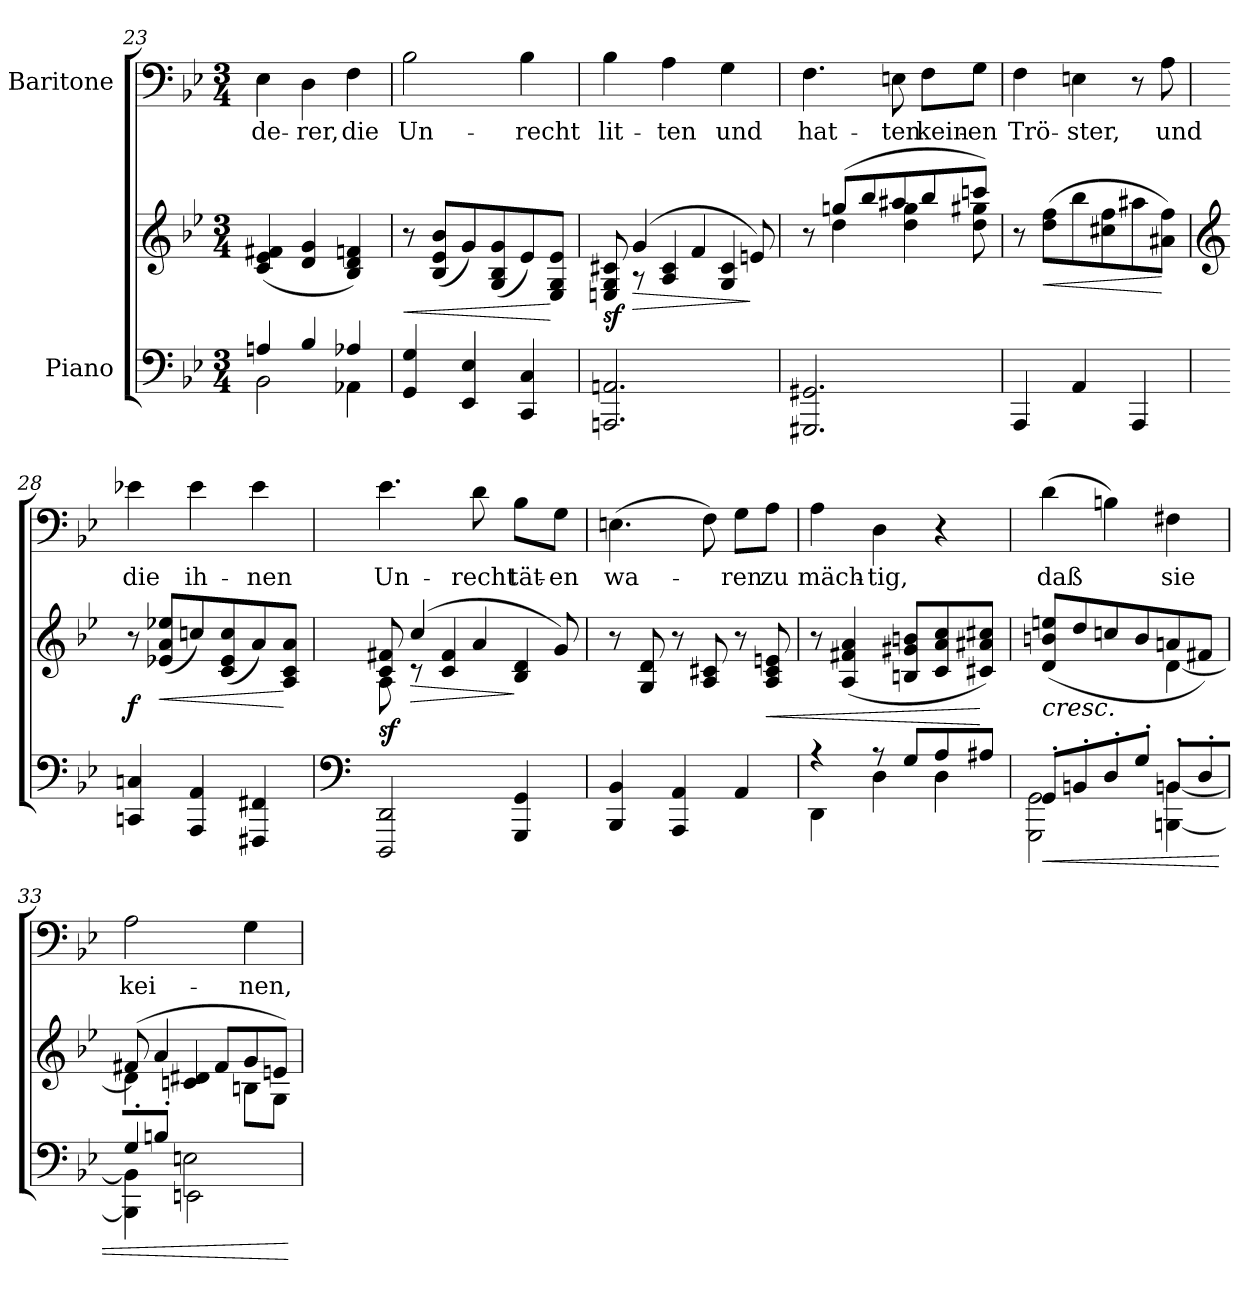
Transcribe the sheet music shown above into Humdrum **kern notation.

**kern	**kern	**dynam	**kern	**text
*part2	*part2	*part2	*part1	*part1
*staff3	*staff2	*staff2/3	*staff1	*staff1
*I"Piano	*	*	*I"Baritone	*
!!LO:PB:g=z
*clefF4	*clefG2	*	*clefF4	*
*k[b-e-]	*k[b-e-]	*	*k[b-e-]	*
*B-:	*B-:	*	*B-:	*
*M3/4	*M3/4	*	*M3/4	*
=23	=23	=23	=23	=23
*^	*	*	*	*
!	!	!	!	!	!LO:LY:b:color=#000000
4Ani/	2BB-i\	(4ci/ 4e-i 4f#Xi	.	4E-i\	de-
!	!	!	!	!	!LO:LY:b:color=#000000
4B-i/	.	4di/ 4gi	.	4Di\	-rer,
!	!	!	!	!	!LO:LY:b:color=#000000
4A-Xi/	4AA-Xi\	4B-i/ 4di 4fni)	.	4Fi\	die
=24	=24	=24	=24	=24	=24
!	!	!	!LO:HP:b	!	!
*v	*v	*	*	*	*
*^	*	*	*	*
!	!	!	!	!	!LO:LY:b:color=#000000
*v	*v	*	*	*	*
4GGi/ 4Gi	8r	<	2B-i\	Un-
.	(8B-i/ 8e-i 8b-iL	.	.	.
4EE-i/ 4E-i	8gi/)	.	.	.
.	(8Gi/ 8B-i 8gi	.	.	.
!	!	!	!	!LO:LY:b:color=#000000
4CCi/ 4Ci	8e-i/)	.	4B-i\	-recht
.	8E-i/ 8Gi 8e-iJ	[	.	.
=25	=25	=25	=25	=25
*	*^	*	*	*
!	!	!	!	!	!LO:LY:b:color=#000000
2.AAAni/ 2.AAni	8Eni/ 8Gi 8c#Xi	8ryy	sf	4B-i\	lit-
!	!	!	!LO:HP:b	!	!
.	(4gi/	8r	>	.	.
!	!	!	!	!	!LO:LY:b:color=#000000
.	.	4Ai/ 4c#i	.	4Ai\	-ten
.	4fi/	.	.	.	.
!	!	!	!	!	!LO:LY:b:color=#000000
.	.	4Gi/ 4c#i	.	4Gi\	und
.	8eni/)	.	]	.	.
=26	=26	=26	=26	=26	=26
!	!	!	!	!	!LO:LY:b:color=#000000
2.GGG#Xi/ 2.GG#Xi	8r	8ryy	.	4.Fi\	hat-
.	(8ggni/L	4ddi\	.	.	.
.	8bb-i/	.	.	.	.
!	!	!	!	!	!LO:LY:b:color=#000000
.	8aa#Xi/	4ddi\ 4ggi	.	8Eni\	-ten
!	!	!	!	!	!LO:LY:b:color=#000000
.	8bb-i/	.	.	8Fi\L	kein-
!	!	!	!	!	!LO:LY:b:color=#000000
.	8cccni/J)	8ddi\ 8gg#Xi	.	8Gi\J	-en
*	*v	*v	*	*	*
=27	=27	=27	=27	=27
*	*^	*	*	*
!	!	!	!	!	!LO:LY:b:color=#000000
*	*v	*v	*	*	*
4AAAi/	8r	.	4Fi\	Trö-
!	!	!LO:HP:b	!	!
.	(8ddi\ 8ffiL	<	.	.
!	!	!	!	!LO:LY:b:color=#000000
4AAi/	8bb-i\	.	4Eni\	-ster,
.	8cc#Xi\ 8ffi	.	.	.
4AAAi/	8aa#Xi\	.	8r	.
!	!	!	!	!LO:LY:b:color=#000000
.	8a#Xi\ 8ffiJ)	[	8Ai\	und
=28	=28	=28	=28	=28
*	*clefG2	*	*	*
!	!	!	!	!LO:LY:b:color=#000000
4CCni/ 4Cni	8r	f	4e-Xi\	die
!	!	!LO:HP:b	!	!
.	(8e-Xi/ 8ai 8ee-XiL	<	.	.
!	!	!	!	!LO:LY:b:color=#000000
4AAAi/ 4AAi	8ccni/)	.	4e-i\	ih-
.	(8ci/ 8e-i 8cci	.	.	.
!	!	!	!	!LO:LY:b:color=#000000
4FFF#Xi/ 4FF#Xi	8ai/)	.	4e-i\	-nen
.	8Ai/ 8ci 8aiJ	[	.	.
!!LO:LB:g=z
=29	=29	=29	=29	=29
*clefF4	*	*	*	*
*	*^	*	*	*
!	!	!	!	!	!LO:LY:b:color=#000000
2DDDi/ 2DDi	8ci/ 8f#Xi	8Ai\	sf	4.e-i\	Un-
!	!	!	!LO:HP:b	!	!
.	(4cci/	8r	>	.	.
.	.	4ci/ 4f#i	.	.	.
!	!	!	!	!	!LO:LY:b:color=#000000
.	4ai/	.	.	8di\	-recht
!	!	!	!	!	!LO:LY:b:color=#000000
4GGGi/ 4GGi	.	4B-i/ 4di	]	8B-i\L	tät-
!	!	!	!	!	!LO:LY:b:color=#000000
.	8gi/)	.	.	8Gi\J	-en
*	*v	*v	*	*	*
=30	=30	=30	=30	=30
!	!	!	!	!LO:LY:b:color=#000000
4BBB-i/ 4BB-i	8r	.	(4.Eni\	wa-
.	8Gi/ 8di	.	.	.
4AAAi/ 4AAi	8r	.	.	.
.	8Ai/ 8c#Xi	.	8Fi\)	.
!	!	!	!	!LO:LY:b:color=#000000
4AAi/	8r	.	8Gi\L	-ren
!	!	!LO:HP:b	!	!
!	!	!	!	!LO:LY:b:color=#000000
.	8Ai/ 8c#i 8eni	<	8Ai\J	zu
=31	=31	=31	=31	=31
*^	*	*	*	*
!	!	!	!	!	!LO:LY:b:color=#000000
4r	4DDi\	8r	.	4Ai\	mäch-
.	.	(4Ai/ 4f#Xi 4ai	.	.	.
!	!	!	!	!	!LO:LY:b:color=#000000
8r	4Di\	.	.	4Di\	-tig,
8Gi/L	.	8Bni/ 8g#Xi 8bniL	.	.	.
8Ai/	4Di\	8ci/ 8ai 8cci	.	4r	.
8A#Xi/J	.	8c#Xi/ 8a#Xi 8cc#XiJ)	[	.	.
=32	=32	=32	=32	=32	=32
!	!	!	!LO:HP:b=2	!	!
*	*	*^	*	*	*
!	!	!LO:TX:b:i:t=cresc.	!	!	!	!
!	!	!	!	!	!	!LO:LY:b:color=#000000
8GG'i/L	2GGGi\ 2GGi	(8di/ 8bni 8eeniL	2ryy	<	(4di\	daß
8BBn'i/	.	8ddi/	.	.	.	.
8D'i/	.	8ccni/	.	.	4Bni\)	.
8G'i/J	.	8bi/	.	.	.	.
!	!	!	!	!	!	!LO:LY:b:color=#000000
8BBn'i/L	[4BBBni\ [4BBi	8ani/	[4di\	.	4F#Xi\	sie
8D'i/	.	8f#Xi/J)	.	.	.	.
=33	=33	=33	=33	=33	=33	=33
!	!	!	!	!	!	!LO:LY:b:color=#000000
8G'i/	4BBBi\] 4BBi]	(8f#Xi/	4di\]	.	2Ai\	kei-
8Bn'i/J	.	4ai/	.	.	.	.
2Eni\	2EEni\	.	4cni/ 4d#Xi	.	.	.
.	.	8f#i/L	.	.	.	.
!	!	!	!	!	!	!LO:LY:b:color=#000000
.	.	8gi/	8Bni\L	.	4Gi\	-nen,
.	.	8eni/J)	8Gi\J	.	.	.
*v	*v	*	*	*	*	*
*	*v	*v	*	*	*
.	.	[	.	.
=	=	=	=	=
*-	*-	*-	*-	*-
